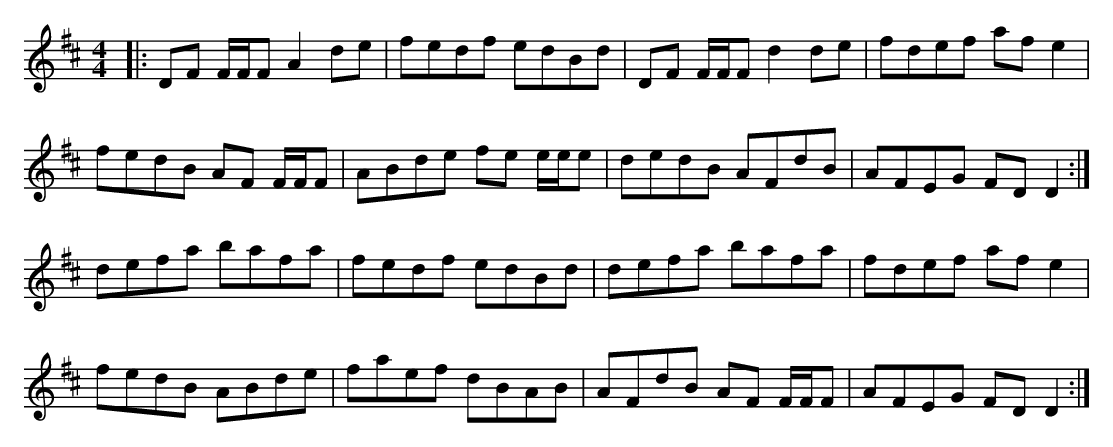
X:1
M:4/4
K:D
|:DF F/F/F A2 de|fedf edBd|DF F/F/F d2 de|fdef af e2|
fedB AF F/F/F|ABde fe e/e/e|dedB AFdB|AFEG FD D2:|
defa bafa|fedf edBd|defa bafa|fdef af e2|
fedB ABde|faef dBAB|AFdB AF F/F/F|AFEG FD D2:|
